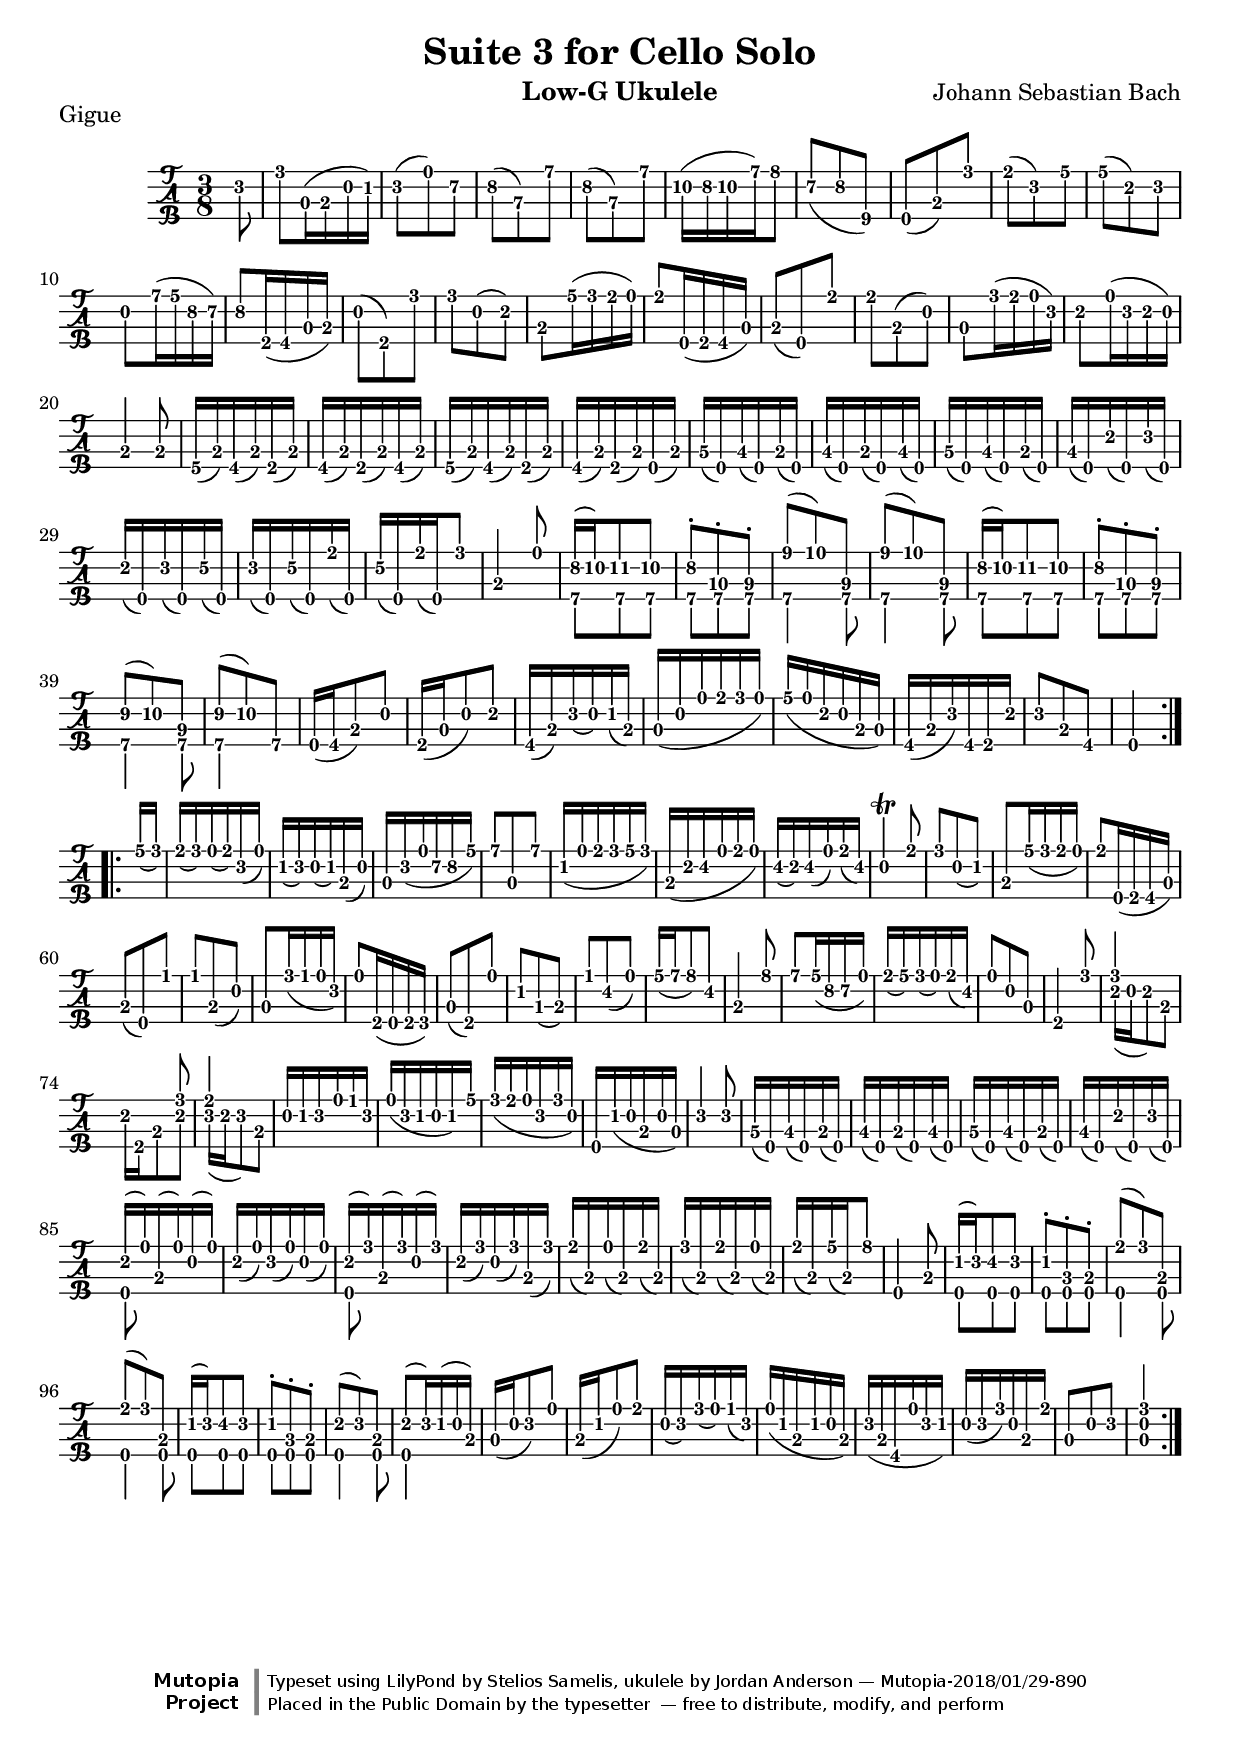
\version "2.20.0"
\include "header.ily"
\include "predefined-ukulele-fretboards.ly"
gigue = \transpose c c' {
    \key c \major
    \time 3/8
    \set Staff.midiInstrument = "acoustic guitar (nylon)"
    \override TextScript #'padding = #2.5

    \repeat volta 2 {
      \partial 8 g8 c'8 c16( d e f) |  % 1
      g8( a) b\2 | c'\2( g\3) e' | c'\2( g\3) e' | % 2-4
      d'16\2( c'\2 d'\2 e') f'8 | % 5
      b8\2( c'\2 e\4) | g,( d) c' | b( g) d' | % 6-8
      d'( fis) g | e8 e'16( d' c'\2 b\2) | % 9-10
      c'8\2 a,16( b, c d) | e8( a,) c' | % 11-12
      c' e( fis) | d8 d'16( c' b a) | % 13-14
      b8 g,16( a, b, c) | d8( g,) b | % 15-16
      b d( e) | c8 c'16( b a g) | % 17-18
      fis8 a16( g fis e) | d4 d8 | % 19-20
      c16\4( d) b,( d) a,( d) | b,( d) a,( d) b,( d) | % 21-22
      c\4( d) b,( d) a,( d) | b,( d) a,( d) g,( d) | % 23-24
      f16\3( g,) e\3( g,) d( g,) | e\3( g,) d( g,) e\3( g,) | % 25-26
      f\3( g,) e\3( g,) d( g,) | e\3( g,) fis( g,) g( g,) | % 27-28
      fis( g,) g( g,) a\2( g,) | g( g,) a\2( g,) b( g,) | % 29-30
      \stemUp a16\2( g,) b( g,) c'8 | d4 a8 | % 31-32
      << { c'16\2( d'\2) ees'8\2 d'\2 | %33
           c'8\staccato\2 bes\staccato\3 a\staccato\3 | % 34
           fis'8( g') a\3 | fis'( g') a\3 | c'16\2( d'\2) ees'8\2 d'\2 | % 35-37
           c'8\staccato\2 bes\staccato\3 a\staccato\3 | %38
           cis'8\2( d'\2) a\3 cis'8\2( d'\2) d\4 } \\ %39
         { d8\4 d\4 d\4 d\4 d\4 d\4 d4\4 d8\4 d4\4 d8\4 d8\4 d\4 d\4 d\4 d\4 d\4 d4\4 d8\4 d4\4 s8 } >>
      g,16( b, d8) e | a,16( c e8) fis | % 41-42
      b,16( d) g( e) f!( d) | c( e a b c' a) | % 43-44
      d'( a fis e d c) | b,( d g) b, a, fis | % 45-46
      g8 d b, | g,4 % 47-48
    }
    \break
    \repeat volta 2 {
      d'16( c') | b16( c') a( b) g( a) | % 49
      f( g) e( f) d( e) | c16 g( a b\2 c'\2 d') | % 50-51
      e'8[ c  e']  | f16( a b c' d' c') | % 52-53
      d( fis gis a b a) | gis16( fis) gis( a) b( gis) | % 54-55
      e4^\trill b8 | c'8 e( f) | d8 d'16( c' b a) | % 56-58
      b8 g,16( a, b, c) | d8( g,) bes | bes d( e) | % 59-61
      c8 c'16( bes a g) | a8 a,16( g, a, bes,) | % 62-63 f, to a,
      c8( a,) a | % 64 f, to a,
      f cis( d) | bes gis( a) | d'16( e' f'8) gis | % 65-67
      d4 f'8 | e'8 d'16( c'\2 b\2 a) | b16( d') c'( a) b( gis) | % 68-70
      a8 e c | a,4 c'8 | % 71-72
      << { c'4 s8 s4 c'8 b4 s8 } \\ { fis16( e fis8) d fis16 a, d8 fis g16( fis g8) d } >> % 73-75 d, to fis
      e16 f! g a bes g | a( g f e f) d' | % 76-77
      c'( b a g c' e) | g, f( e d e c) | g4 g8 | % 78-80
      f16\3( g,) e\3( g,) d( g,) | e\3( g,) d( g,) e\3( g,) | % 81-82
      f\3( g,) e\3( g,) d( g,) | e16\3( g,) fis( g,) g( g,) | % 83-84
      << { fis16( a) d( a) e( a) } \\ { g,8 s4 } >> | % 85
      fis16( a) g( a) e( a) | % 86
      << { fis16( c') d( c') e( c') } \\ { g,8 s4 } >> | % 87
      fis16( c') e( c') d( c') | b( d) a( d) b( d) | % 88-89
      c'( d) b( d) a( d) | b( d) d'( d) f'8 | g,4 d8 | % 90-92
      << { f!16( g) aes8 g f8\staccato ees\staccato d\staccato b8( c') d b( c') d
           f16( g) aes8 g f8\staccato ees\staccato d\staccato fis8( g) d fis( g16) f!( e d) } \\
         { g,8 g, g, g, g, g, g,4 g,8 g,4 g,8 g,8 g, g, g, g, g, g,4 g,8 g,4 s8 } >> % 93-100
      c16( e g8) a | d16( f a8) b | % 101-102
      e16( g) c'( a) bes( g) | a( f d f e d) | % 103-104
      g( d b, \transpose c c'{a, g, f,) | e,( g, c) e, d, b,} | % 105-106
      c8 e g | <c' e c>4 %107-108
    }
}


low-g-ukulele-tuning = \stringTuning <g c' e' a'>

\header {
      instrument = "Low-G Ukulele"
}

\score {
  \layout { system-count = #10 }
  \header { piece = "Gigue" }
  \midi   { \tempo 4.=65 }
  <<
    \new StaffGroup <<
      %\new Staff <<
      %  \clef treble
      %  <<
      %    \new Voice { \gigue }
      %  >>
      %>>

      \new TabStaff <<
        \tabFullNotation
        \time 3/8
        \set TabStaff.stringTunings = #low-g-ukulele-tuning
        <<
          \new TabVoice { \gigue }
        >>
      >>
    >>
  >>
}
